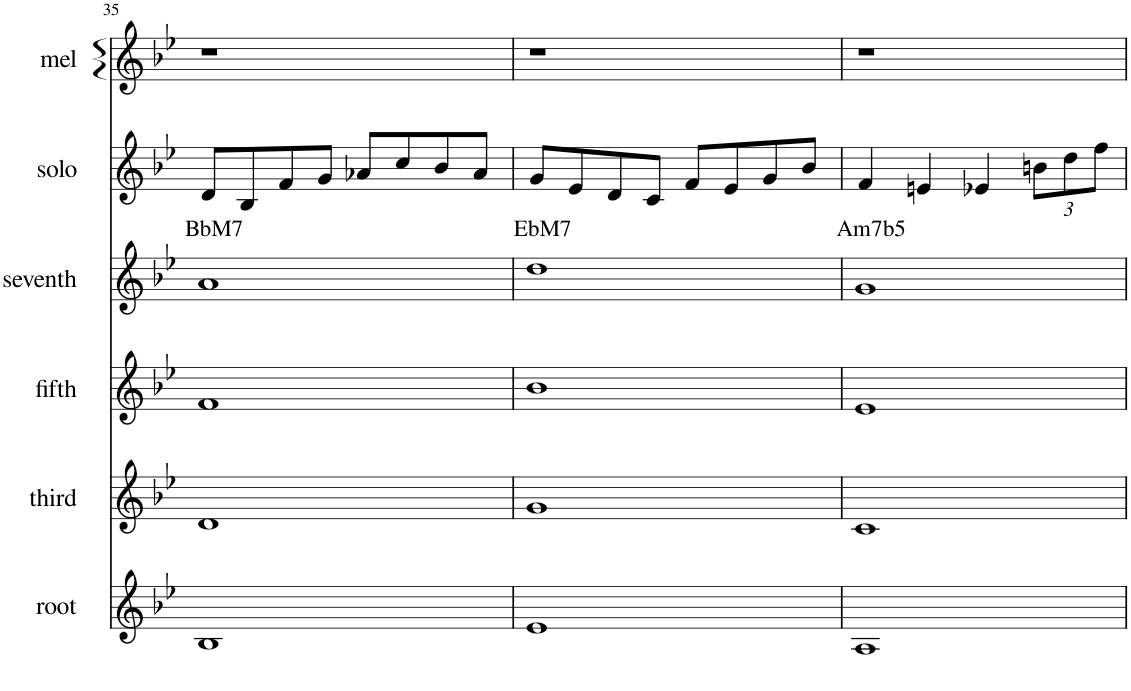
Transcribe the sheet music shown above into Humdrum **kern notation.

**kern	**kern	**kern	**kern	**kern	**text	**kern
*part6	*part5	*part4	*part3	*part2	*part2	*part1
*staff6	*staff5	*staff4	*staff3	*staff2	*staff2	*staff1
*I"root	*I"third	*I"fifth	*I"seventh	*I"solo	*	*I"mel
*I'root	*I'third	*I'fifth	*I'seventh	*I'solo	*	*I'mel
!!LO:PB:g=z
*clefG2	*clefG2	*clefG2	*clefG2	*clefG2	*	*clefG2
*k[b-e-]	*k[b-e-]	*k[b-e-]	*k[b-e-]	*k[b-e-]	*	*k[b-e-]
*M4/4	*M4/4	*M4/4	*M4/4	*M4/4	*	*M4/4
=35	=35	=35	=35	=35	=35	=35
!	!	!	!	!	!LO:LY:b	!
1B-	1d	1f	1a	8d/L	BbM7	1r
.	.	.	.	8B-/	.	.
.	.	.	.	8f/	.	.
.	.	.	.	8g/J	.	.
.	.	.	.	8a-X/L	.	.
.	.	.	.	8cc/	.	.
.	.	.	.	8b-/	.	.
.	.	.	.	8a-/J	.	.
=36	=36	=36	=36	=36	=36	=36
!	!	!	!	!	!LO:LY:b	!
1e-	1g	1b-	1dd	8g/L	EbM7	1r
.	.	.	.	8e-/	.	.
.	.	.	.	8d/	.	.
.	.	.	.	8c/J	.	.
.	.	.	.	8f/L	.	.
.	.	.	.	8e-/	.	.
.	.	.	.	8g/	.	.
.	.	.	.	8b-/J	.	.
=37	=37	=37	=37	=37	=37	=37
!	!	!	!	!	!LO:LY:b	!
1A	1c	1e-	1g	4f/	Am7b5	1r
.	.	.	.	4en/	.	.
.	.	.	.	4e-X/	.	.
*	*	*	*	*Xbrackettup	*	*
.	.	.	.	12bn\L	.	.
.	.	.	.	12dd\	.	.
.	.	.	.	12ff\J	.	.
=	=	=	=	=	=	=
*-	*-	*-	*-	*-	*-	*-
